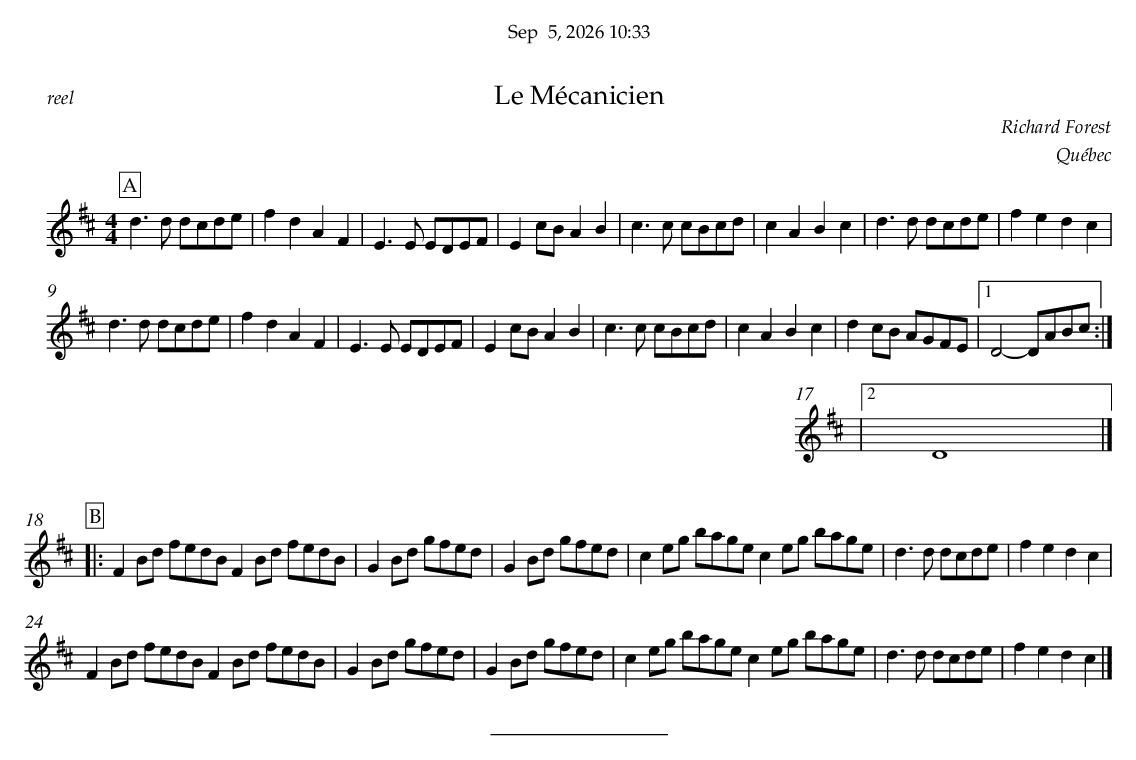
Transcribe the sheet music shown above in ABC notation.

X:1
T:Le Mécanicien
C:Richard Forest
O:Québec
M:4/4
L:1/8
K:Dmaj
P:A
d3d dcde | f2d2 A2F2 | E3E EDEF | E2cB A2B2 | c3c cBcd | c2A2 B2c2 | d3d dcde | f2e2 d2c2 |
d3d dcde | f2d2 A2F2 | E3E EDEF | E2cB A2B2 | c3c cBcd | c2A2 B2c2 | d2cB AGFE |1 D4-DABc :|
|2 D8 |]
%%vskip 0.5cm
P:B
|:F2Bd fedB F2Bd fedB | G2Bd gfed | G2Bd gfed | c2eg bage c2eg bage | d3d dcde | f2e2 d2c2 |
F2Bd fedB F2Bd fedB | G2Bd gfed | G2Bd gfed | c2eg bage c2eg bage | d3d dcde | f2e2 d2c2 |]
